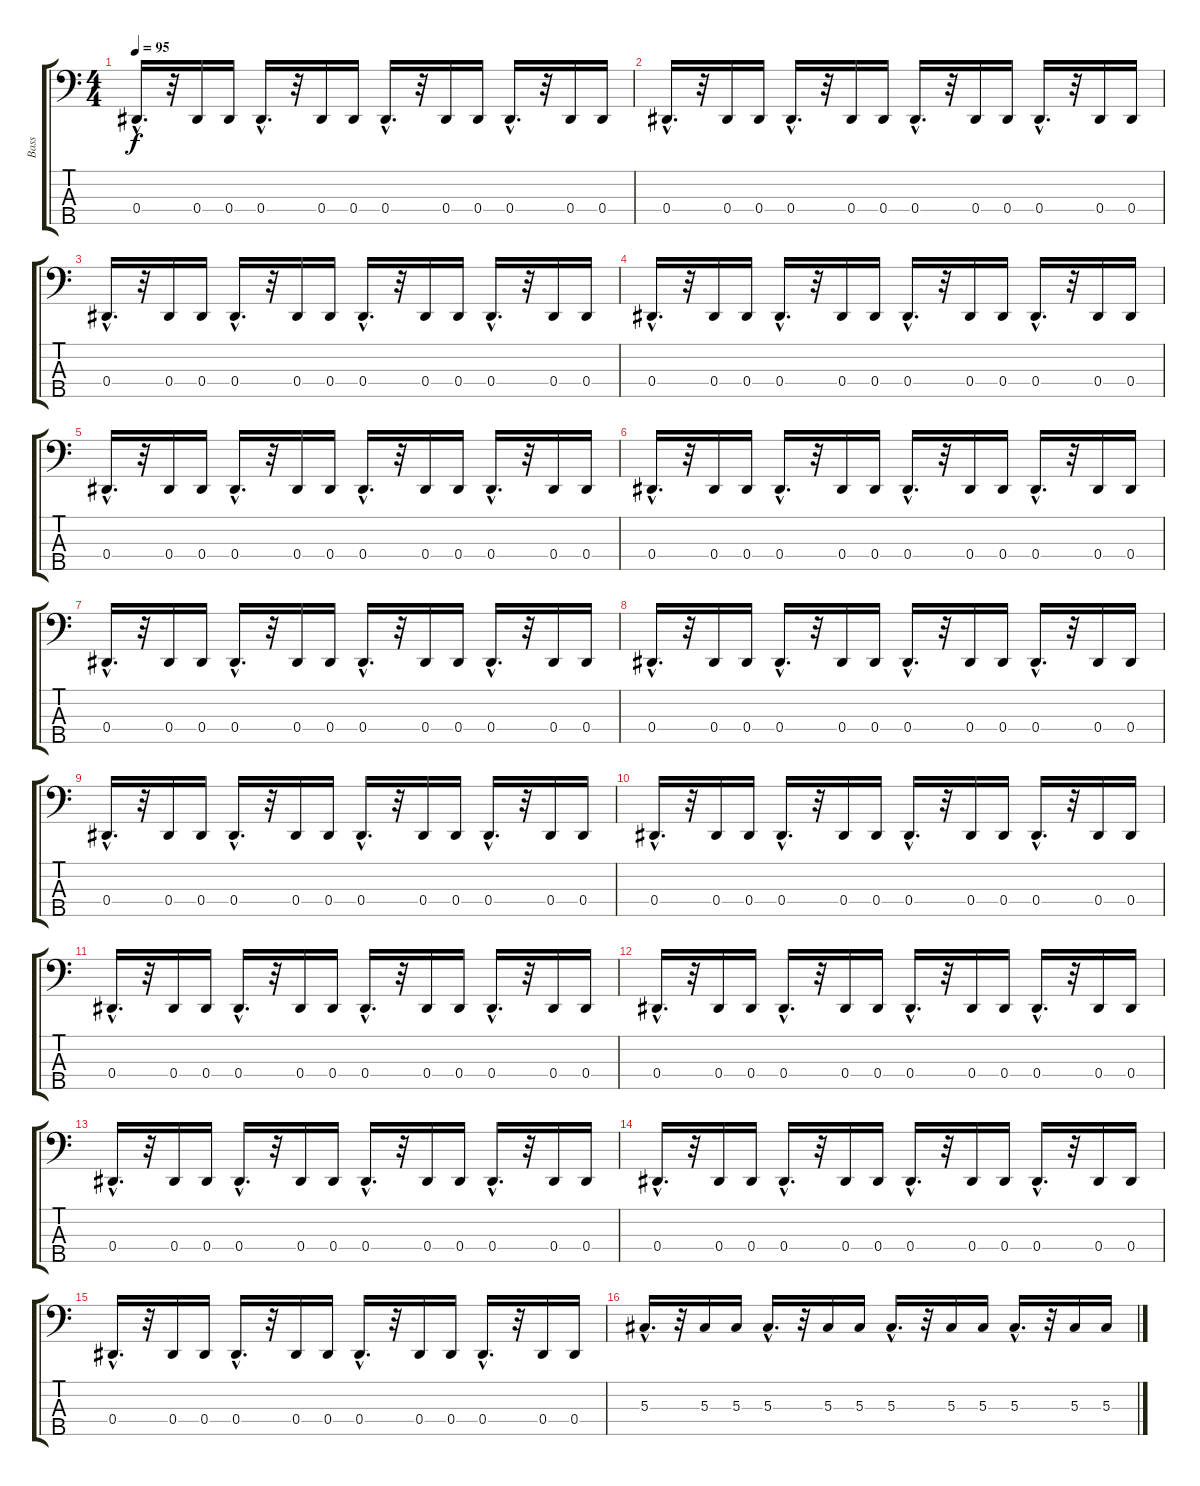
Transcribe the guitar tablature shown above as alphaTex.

\track ("Bass" "Bass") {instrument electricbassfinger}
\staff {score tabs}
\tuning (Gb2 Db2 Ab1 Eb1 Bb0) {hide}
\ts (4 4)
\tempo 95
\clef f4
\ks c
0.4{hac}.16{d dy f volume 10} r.32 0.4.16 0.4.16 0.4{hac}.16{d} r.32 0.4.16 0.4.16 0.4{hac}.16{d} r.32 0.4.16 0.4.16 0.4{hac}.16{d} r.32 0.4.16 0.4.16 |
0.4{hac}.16{d volume 10} r.32 0.4.16 0.4.16 0.4{hac}.16{d} r.32 0.4.16 0.4.16 0.4{hac}.16{d} r.32 0.4.16 0.4.16 0.4{hac}.16{d} r.32 0.4.16 0.4.16 |
0.4{hac}.16{d volume 10} r.32 0.4.16 0.4.16 0.4{hac}.16{d} r.32 0.4.16 0.4.16 0.4{hac}.16{d} r.32 0.4.16 0.4.16 0.4{hac}.16{d} r.32 0.4.16 0.4.16 |
0.4{hac}.16{d volume 10} r.32 0.4.16 0.4.16 0.4{hac}.16{d} r.32 0.4.16 0.4.16 0.4{hac}.16{d} r.32 0.4.16 0.4.16 0.4{hac}.16{d} r.32 0.4.16 0.4.16 |
0.4{hac}.16{d volume 10} r.32 0.4.16 0.4.16 0.4{hac}.16{d} r.32 0.4.16 0.4.16 0.4{hac}.16{d} r.32 0.4.16 0.4.16 0.4{hac}.16{d} r.32 0.4.16 0.4.16 |
0.4{hac}.16{d volume 10} r.32 0.4.16 0.4.16 0.4{hac}.16{d} r.32 0.4.16 0.4.16 0.4{hac}.16{d} r.32 0.4.16 0.4.16 0.4{hac}.16{d} r.32 0.4.16 0.4.16 |
0.4{hac}.16{d volume 10} r.32 0.4.16 0.4.16 0.4{hac}.16{d} r.32 0.4.16 0.4.16 0.4{hac}.16{d} r.32 0.4.16 0.4.16 0.4{hac}.16{d} r.32 0.4.16 0.4.16 |
0.4{hac}.16{d volume 10} r.32 0.4.16 0.4.16 0.4{hac}.16{d} r.32 0.4.16 0.4.16 0.4{hac}.16{d} r.32 0.4.16 0.4.16 0.4{hac}.16{d} r.32 0.4.16 0.4.16 |
0.4{hac}.16{d volume 10} r.32 0.4.16 0.4.16 0.4{hac}.16{d} r.32 0.4.16 0.4.16 0.4{hac}.16{d} r.32 0.4.16 0.4.16 0.4{hac}.16{d} r.32 0.4.16 0.4.16 |
0.4{hac}.16{d volume 10} r.32 0.4.16 0.4.16 0.4{hac}.16{d} r.32 0.4.16 0.4.16 0.4{hac}.16{d} r.32 0.4.16 0.4.16 0.4{hac}.16{d} r.32 0.4.16 0.4.16 |
0.4{hac}.16{d volume 10} r.32 0.4.16 0.4.16 0.4{hac}.16{d} r.32 0.4.16 0.4.16 0.4{hac}.16{d} r.32 0.4.16 0.4.16 0.4{hac}.16{d} r.32 0.4.16 0.4.16 |
0.4{hac}.16{d volume 10} r.32 0.4.16 0.4.16 0.4{hac}.16{d} r.32 0.4.16 0.4.16 0.4{hac}.16{d} r.32 0.4.16 0.4.16 0.4{hac}.16{d} r.32 0.4.16 0.4.16 |
0.4{hac}.16{d volume 10} r.32 0.4.16 0.4.16 0.4{hac}.16{d} r.32 0.4.16 0.4.16 0.4{hac}.16{d} r.32 0.4.16 0.4.16 0.4{hac}.16{d} r.32 0.4.16 0.4.16 |
0.4{hac}.16{d volume 10} r.32 0.4.16 0.4.16 0.4{hac}.16{d} r.32 0.4.16 0.4.16 0.4{hac}.16{d} r.32 0.4.16 0.4.16 0.4{hac}.16{d} r.32 0.4.16 0.4.16 |
0.4{hac}.16{d volume 10} r.32 0.4.16 0.4.16 0.4{hac}.16{d} r.32 0.4.16 0.4.16 0.4{hac}.16{d} r.32 0.4.16 0.4.16 0.4{hac}.16{d} r.32 0.4.16 0.4.16 |
5.3{hac}.16{d volume 10} r.32 5.3.16 5.3.16 5.3{hac}.16{d} r.32 5.3.16 5.3.16 5.3{hac}.16{d} r.32 5.3.16 5.3.16 5.3{hac}.16{d} r.32 5.3.16 5.3.16
